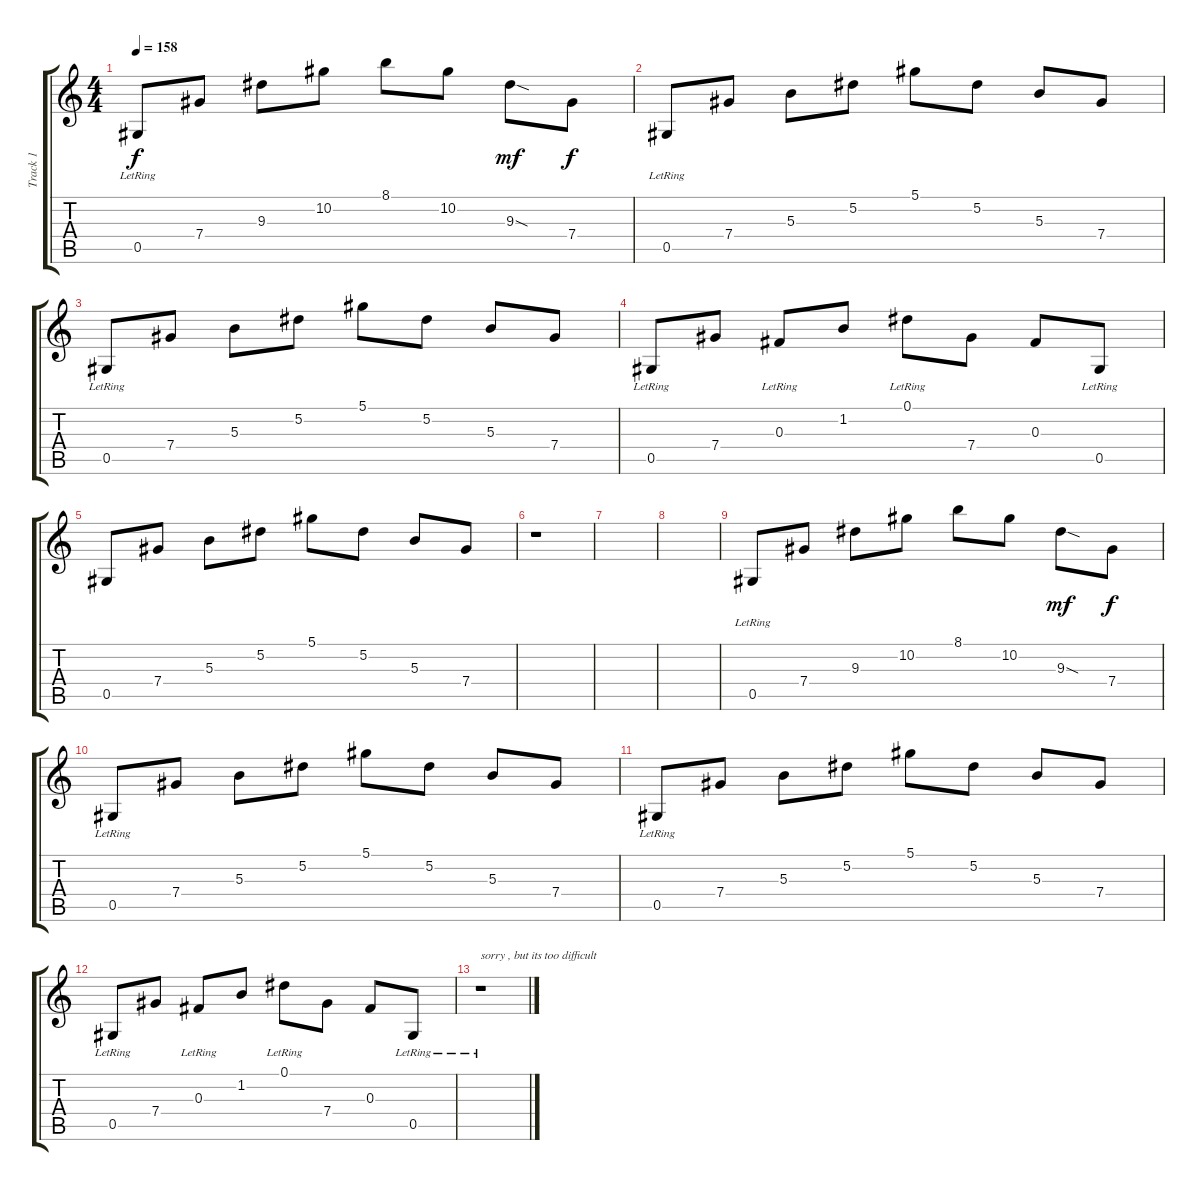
\track ("Track 1" "Track 1") {instrument acousticguitarnylon}
\staff {score tabs}
\tuning (Eb4 Bb3 Gb3 Db3 Ab2 Eb2) {hide}
\ts (4 4)
\tempo 158
\clef g2
\ks c
0.5{lr}.8{dy f instrument acousticguitarnylon} 7.4.8 9.3.8 10.2.8 8.1.8 10.2.8 9.3{sod}.8{dy mf} 7.4.8{dy f} |
0.5{lr}.8 7.4.8 5.3.8 5.2.8 5.1.8 5.2.8 5.3.8 7.4.8 |
0.5{lr}.8 7.4.8 5.3.8 5.2.8 5.1.8 5.2.8 5.3.8 7.4.8 |
0.5{lr}.8 7.4.8 0.3{lr}.8 1.2.8 0.1{lr}.8 7.4.8 0.3.8 0.5{lr}.8 |
0.5.8 7.4.8 5.3.8 5.2.8 5.1.8 5.2.8 5.3.8 7.4.8 |
r.1 |
|
|
0.5{lr}.8 7.4.8 9.3.8 10.2.8 8.1.8 10.2.8 9.3{sod}.8{dy mf} 7.4.8{dy f} |
0.5{lr}.8 7.4.8 5.3.8 5.2.8 5.1.8 5.2.8 5.3.8 7.4.8 |
0.5{lr}.8 7.4.8 5.3.8 5.2.8 5.1.8 5.2.8 5.3.8 7.4.8 |
0.5{lr}.8 7.4.8 0.3{lr}.8 1.2.8 0.1{lr}.8 7.4.8 0.3.8 0.5{lr}.8 |
r.1{txt "sorry , but its too difficult"}
